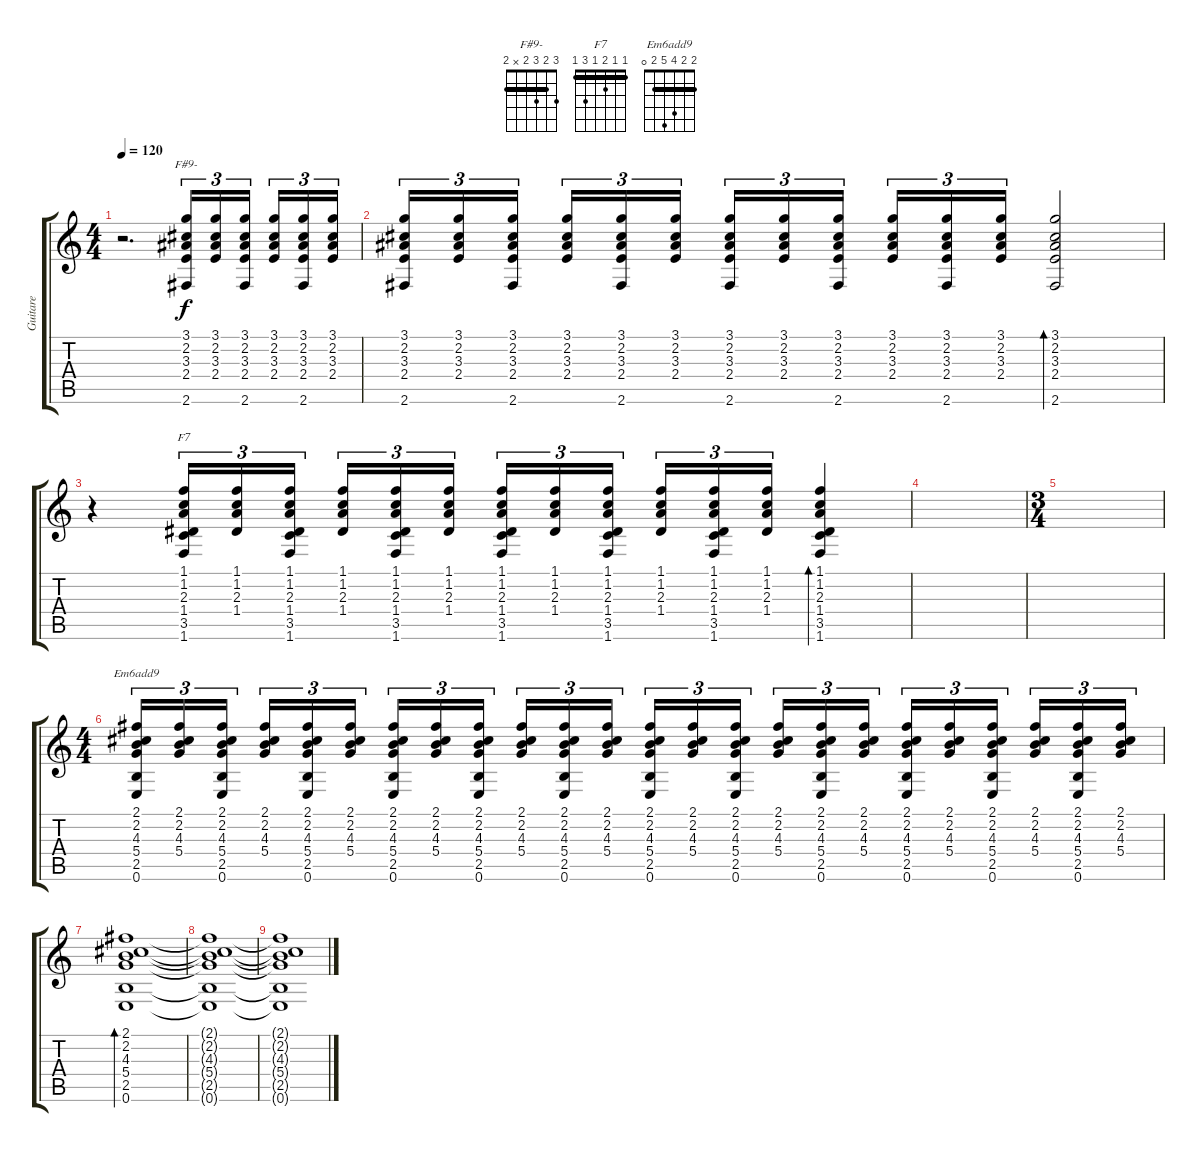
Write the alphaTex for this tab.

\track ("Guitare" "Guitare") {instrument acousticguitarsteel}
\staff {score tabs}
\tuning (E4 B3 G3 D3 A2 E2) {hide}
\chord ("F#9-" 3 2 3 2 x 2) {barre 2}
\chord ("F7" 1 1 2 1 3 1) {barre 1}
\chord ("Em6add9" 2 2 4 5 2 0) {barre 2}
\ts (4 4)
\tempo 120
\clef g2
\ks c
r.2{d dy f} (3.1 2.2 3.3 2.4 2.6).16{tu (3 2) ch "F#9-"} (3.1 2.2 3.3 2.4).16{tu (3 2)} (3.1 2.2 3.3 2.4 2.6).16{tu (3 2) beam splitsecondary} (3.1 2.2 3.3 2.4).16{tu (3 2)} (3.1 2.2 3.3 2.4 2.6).16{tu (3 2)} (3.1 2.2 3.3 2.4).16{tu (3 2)} |
(3.1 2.2 3.3 2.4 2.6).16{tu (3 2)} (3.1 2.2 3.3 2.4).16{tu (3 2)} (3.1 2.2 3.3 2.4 2.6).16{tu (3 2) beam splitsecondary} (3.1 2.2 3.3 2.4).16{tu (3 2)} (3.1 2.2 3.3 2.4 2.6).16{tu (3 2)} (3.1 2.2 3.3 2.4).16{tu (3 2)} (3.1 2.2 3.3 2.4 2.6).16{tu (3 2)} (3.1 2.2 3.3 2.4).16{tu (3 2)} (3.1 2.2 3.3 2.4 2.6).16{tu (3 2) beam splitsecondary} (3.1 2.2 3.3 2.4).16{tu (3 2)} (3.1 2.2 3.3 2.4 2.6).16{tu (3 2)} (3.1 2.2 3.3 2.4).16{tu (3 2)} (3.1 2.2 3.3 2.4 2.6).2{bd 480} |
r.4 (1.1 1.2 2.3 1.4 3.5 1.6).16{tu (3 2) ch "F7"} (1.1 1.2 2.3 1.4).16{tu (3 2)} (1.1 1.2 2.3 1.4 3.5 1.6).16{tu (3 2) beam splitsecondary} (1.1 1.2 2.3 1.4).16{tu (3 2)} (1.1 1.2 2.3 1.4 3.5 1.6).16{tu (3 2)} (1.1 1.2 2.3 1.4).16{tu (3 2)} (1.1 1.2 2.3 1.4 3.5 1.6).16{tu (3 2)} (1.1 1.2 2.3 1.4).16{tu (3 2)} (1.1 1.2 2.3 1.4 3.5 1.6).16{tu (3 2) beam splitsecondary} (1.1 1.2 2.3 1.4).16{tu (3 2)} (1.1 1.2 2.3 1.4 3.5 1.6).16{tu (3 2)} (1.1 1.2 2.3 1.4).16{tu (3 2)} (1.1 1.2 2.3 1.4 3.5 1.6).4{bd 480} |
|
\ts (3 4)
|
\ts (4 4)
(2.1 2.2 4.3 5.4 2.5 0.6).16{tu (3 2) ch "Em6add9"} (2.1 2.2 4.3 5.4).16{tu (3 2)} (2.1 2.2 4.3 5.4 2.5 0.6).16{tu (3 2) beam splitsecondary} (2.1 2.2 4.3 5.4).16{tu (3 2)} (2.1 2.2 4.3 5.4 2.5 0.6).16{tu (3 2)} (2.1 2.2 4.3 5.4).16{tu (3 2)} (2.1 2.2 4.3 5.4 2.5 0.6).16{tu (3 2)} (2.1 2.2 4.3 5.4).16{tu (3 2)} (2.1 2.2 4.3 5.4 2.5 0.6).16{tu (3 2) beam splitsecondary} (2.1 2.2 4.3 5.4).16{tu (3 2)} (2.1 2.2 4.3 5.4 2.5 0.6).16{tu (3 2)} (2.1 2.2 4.3 5.4).16{tu (3 2)} (2.1 2.2 4.3 5.4 2.5 0.6).16{tu (3 2)} (2.1 2.2 4.3 5.4).16{tu (3 2)} (2.1 2.2 4.3 5.4 2.5 0.6).16{tu (3 2) beam splitsecondary} (2.1 2.2 4.3 5.4).16{tu (3 2)} (2.1 2.2 4.3 5.4 2.5 0.6).16{tu (3 2)} (2.1 2.2 4.3 5.4).16{tu (3 2)} (2.1 2.2 4.3 5.4 2.5 0.6).16{tu (3 2)} (2.1 2.2 4.3 5.4).16{tu (3 2)} (2.1 2.2 4.3 5.4 2.5 0.6).16{tu (3 2) beam splitsecondary} (2.1 2.2 4.3 5.4).16{tu (3 2)} (2.1 2.2 4.3 5.4 2.5 0.6).16{tu (3 2)} (2.1 2.2 4.3 5.4).16{tu (3 2)} |
(2.1 2.2 4.3 5.4 2.5 0.6).1{bd 480} |
(2.1{t} 2.2{t} 4.3{t} 5.4{t} 2.5{t} 0.6{t}).1 |
(2.1{t} 2.2{t} 4.3{t} 5.4{t} 2.5{t} 0.6{t}).1
